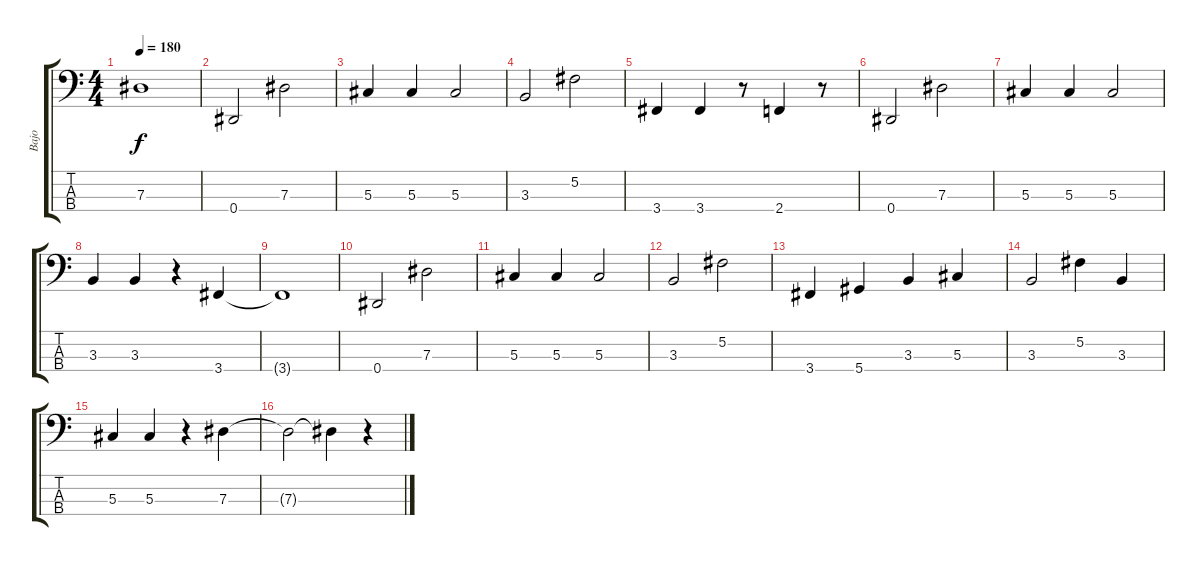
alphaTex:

\track ("Bajo" "Bajo") {instrument electricbassfinger}
\staff {score tabs}
\tuning (Gb2 Db2 Ab1 Eb1) {hide}
\ts (4 4)
\tempo 180
\clef f4
\ks c
7.3{t}.1{dy f} |
0.4.2 7.3.2 |
5.3.4 5.3.4 5.3.2 |
3.3.2 5.2.2 |
3.4.4 3.4.4 r.8 2.4.4 r.8 |
0.4.2 7.3.2 |
5.3.4 5.3.4 5.3.2 |
3.3.4 3.3.4 r.4 3.4.4 |
3.4{t}.1 |
0.4.2 7.3.2 |
5.3.4 5.3.4 5.3.2 |
3.3.2 5.2.2 |
3.4.4 5.4.4 3.3.4 5.3.4 |
3.3.2 5.2.4 3.3.4 |
5.3.4 5.3.4 r.4 7.3.4 |
7.3{t}.2 7.3{t}.4 r.4
